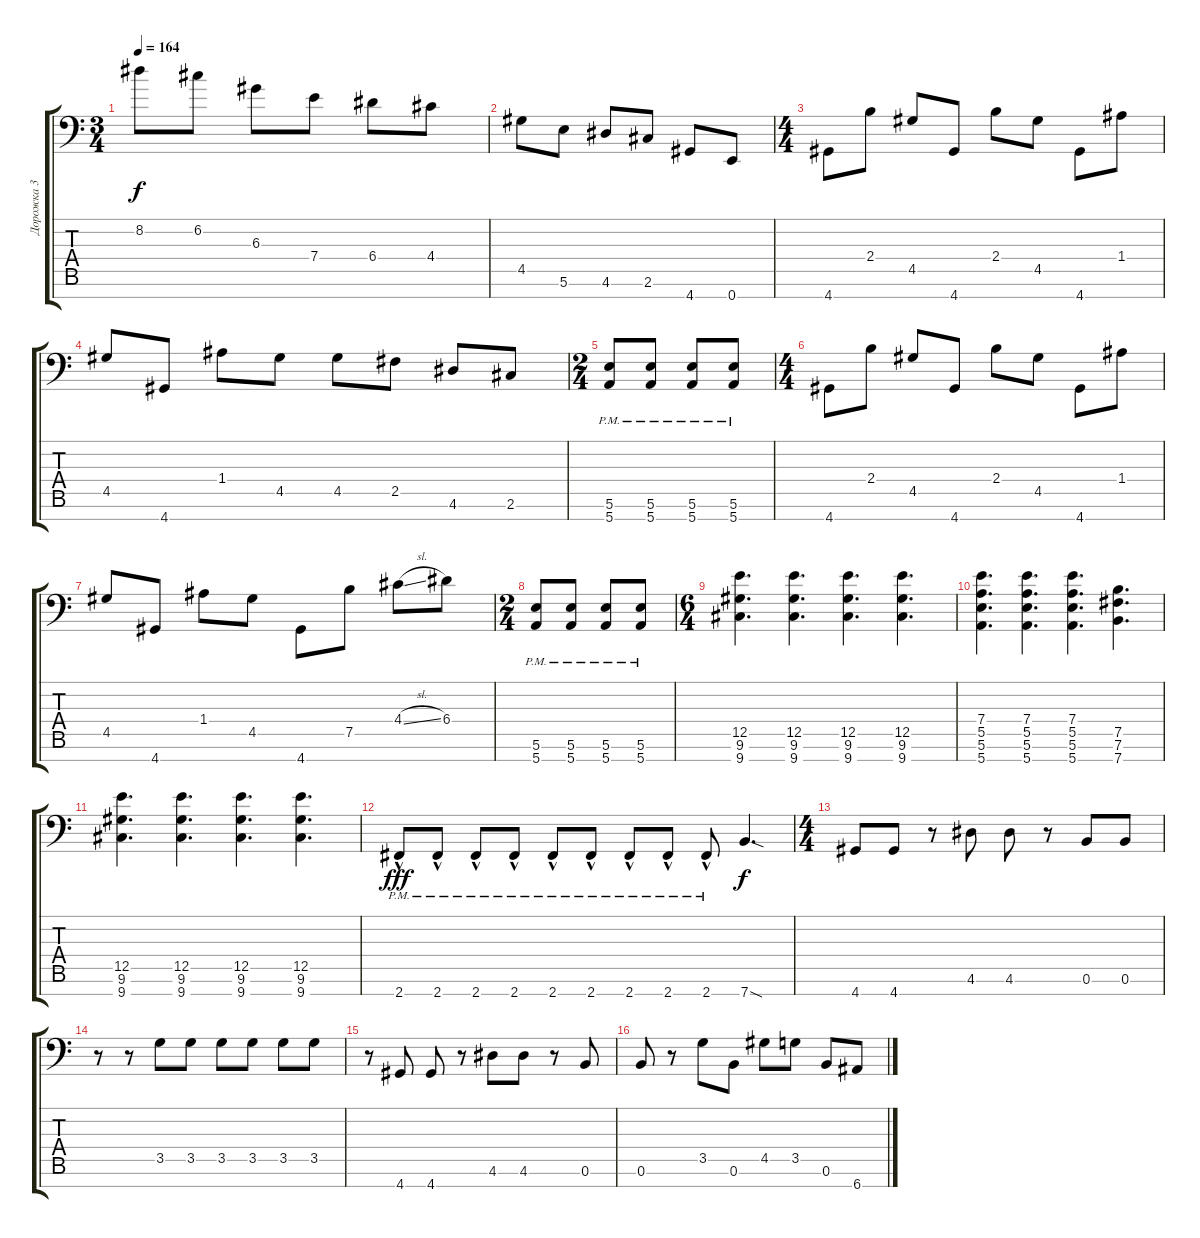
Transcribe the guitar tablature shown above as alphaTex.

\track ("Дорожка 3" "Дорожка 3") {instrument distortionguitar}
\staff {score tabs}
\tuning (B3 G3 D3 A2 E2 B1 E1) {hide}
\ts (3 4)
\tempo 164
\clef f4
\ks c
8.2.8{dy f} 6.2.8 6.3.8 7.4.8 6.4.8 4.4.8 |
4.5.8 5.6.8 4.6.8 2.6.8 4.7.8 0.7.8 |
\ts (4 4)
4.7.8 2.4.8 4.5.8 4.7.8 2.4.8 4.5.8 4.7.8 1.4.8 |
4.5.8 4.7.8 1.4.8 4.5.8 4.5.8 2.5.8 4.6.8 2.6.8 |
\ts (2 4)
(5.6{pm} 5.7{pm}).8 (5.6{pm} 5.7{pm}).8 (5.6{pm} 5.7{pm}).8 (5.6{pm} 5.7{pm}).8 |
\ts (4 4)
4.7.8 2.4.8 4.5.8 4.7.8 2.4.8 4.5.8 4.7.8 1.4.8 |
4.5.8 4.7.8 1.4.8 4.5.8 4.7.8 7.5.8 4.4{sl}.8 6.4.8 |
\ts (2 4)
(5.6{pm} 5.7{pm}).8 (5.6{pm} 5.7{pm}).8 (5.6{pm} 5.7{pm}).8 (5.6{pm} 5.7{pm}).8 |
\ts (6 4)
(12.5 9.6 9.7).4{d} (12.5 9.6 9.7).4{d} (12.5 9.6 9.7).4{d} (12.5 9.6 9.7).4{d} |
(7.4 5.5 5.6 5.7).4{d} (7.4 5.5 5.6 5.7).4{d} (7.4 5.5 5.6 5.7).4{d} (7.5 7.6 7.7).4{d} |
(12.5 9.6 9.7).4{d} (12.5 9.6 9.7).4{d} (12.5 9.6 9.7).4{d} (12.5 9.6 9.7).4{d} |
2.7{hac pm}.8{dy fff} 2.7{hac pm}.8 2.7{hac pm}.8 2.7{hac pm}.8 2.7{hac pm}.8 2.7{hac pm}.8 2.7{hac pm}.8 2.7{hac pm}.8 2.7{hac pm}.8 7.7{sod}.4{d dy f} |
\ts (4 4)
4.7.8 4.7.8 r.8 4.6.8 4.6.8 r.8 0.6.8 0.6.8 |
r.8 r.8 3.5.8 3.5.8 3.5.8 3.5.8 3.5.8 3.5.8 |
r.8 4.7.8 4.7.8 r.8 4.6.8 4.6.8 r.8 0.6.8 |
0.6.8 r.8 3.5.8 0.6.8 4.5.8 3.5.8 0.6.8 6.7.8
